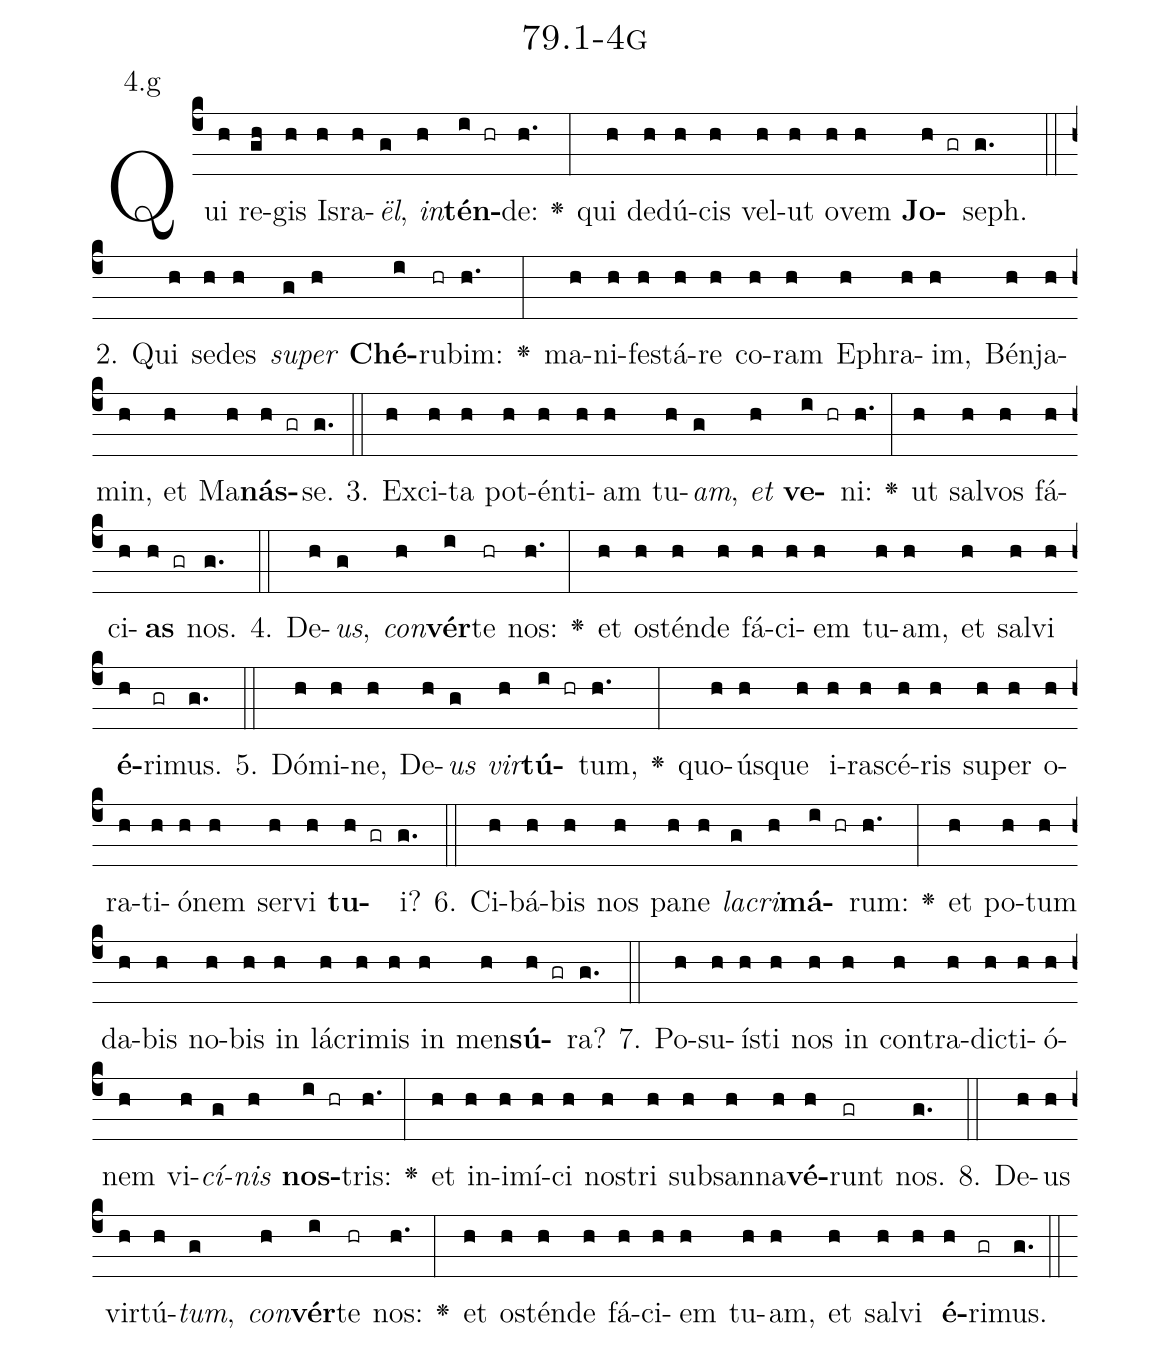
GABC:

name: 79.1-4g;
annotation: 4.g;
%%
(c4)Qui(h) re(gh)gis(h) Is(h)ra(h)<i>ël</i>,(g) <i>in</i>(h)<b>tén</b>(i hr)de:(h.) <v>\greheightstar</v>(:) qui(h) de(h)dú(h)cis(h) vel(h)ut(h) o(h)vem(h) <b>Jo</b>(h gr)seph.(g.) (::)
2. Qui(h) se(h)des(h) <i>su</i>(g)<i>per</i>(h) <b>Ché</b>(i)ru(hr)bim:(h.) <v>\greheightstar</v>(:) ma(h)ni(h)fes(h)tá(h)re(h) co(h)ram(h) E(h)phra(h)im,(h) Bén(h)ja(h)min,(h) et(h) Ma(h)<b>nás</b>(h gr)se.(g.) (::)
3. Ex(h)ci(h)ta(h) pot(h)én(h)ti(h)am(h) tu(h)<i>am</i>,(g) <i>et</i>(h) <b>ve</b>(i hr)ni:(h.) <v>\greheightstar</v>(:) ut(h) sal(h)vos(h) fá(h)ci(h)<b>as</b>(h gr) nos.(g.) (::)
4. De(h)<i>us</i>,(g) <i>con</i>(h)<b>vér</b>(i)te(hr) nos:(h.) <v>\greheightstar</v>(:) et(h) os(h)tén(h)de(h) fá(h)ci(h)em(h) tu(h)am,(h) et(h) sal(h)vi(h) <b>é</b>(h)ri(gr)mus.(g.) (::)
5. Dó(h)mi(h)ne,(h) De(h)<i>us</i>(g) <i>vir</i>(h)<b>tú</b>(i hr)tum,(h.) <v>\greheightstar</v>(:) quo(h)ús(h)que(h) i(h)ra(h)scé(h)ris(h) su(h)per(h) o(h)ra(h)ti(h)ó(h)nem(h) ser(h)vi(h) <b>tu</b>(h gr)i?(g.) (::)
6. Ci(h)bá(h)bis(h) nos(h) pa(h)ne(h) <i>la</i>(g)<i>cri</i>(h)<b>má</b>(i hr)rum:(h.) <v>\greheightstar</v>(:) et(h) po(h)tum(h) da(h)bis(h) no(h)bis(h) in(h) lá(h)cri(h)mis(h) in(h) men(h)<b>sú</b>(h gr)ra?(g.) (::)
7. Po(h)su(h)ís(h)ti(h) nos(h) in(h) con(h)tra(h)dic(h)ti(h)ó(h)nem(h) vi(h)<i>cí</i>(g)<i>nis</i>(h) <b>nos</b>(i hr)tris:(h.) <v>\greheightstar</v>(:) et(h) in(h)i(h)mí(h)ci(h) nos(h)tri(h) sub(h)san(h)na(h)<b>vé</b>(h)runt(gr) nos.(g.) (::)
8. De(h)us(h) vir(h)tú(h)<i>tum</i>,(g) <i>con</i>(h)<b>vér</b>(i)te(hr) nos:(h.) <v>\greheightstar</v>(:) et(h) os(h)tén(h)de(h) fá(h)ci(h)em(h) tu(h)am,(h) et(h) sal(h)vi(h) <b>é</b>(h)ri(gr)mus.(g.) (::)
